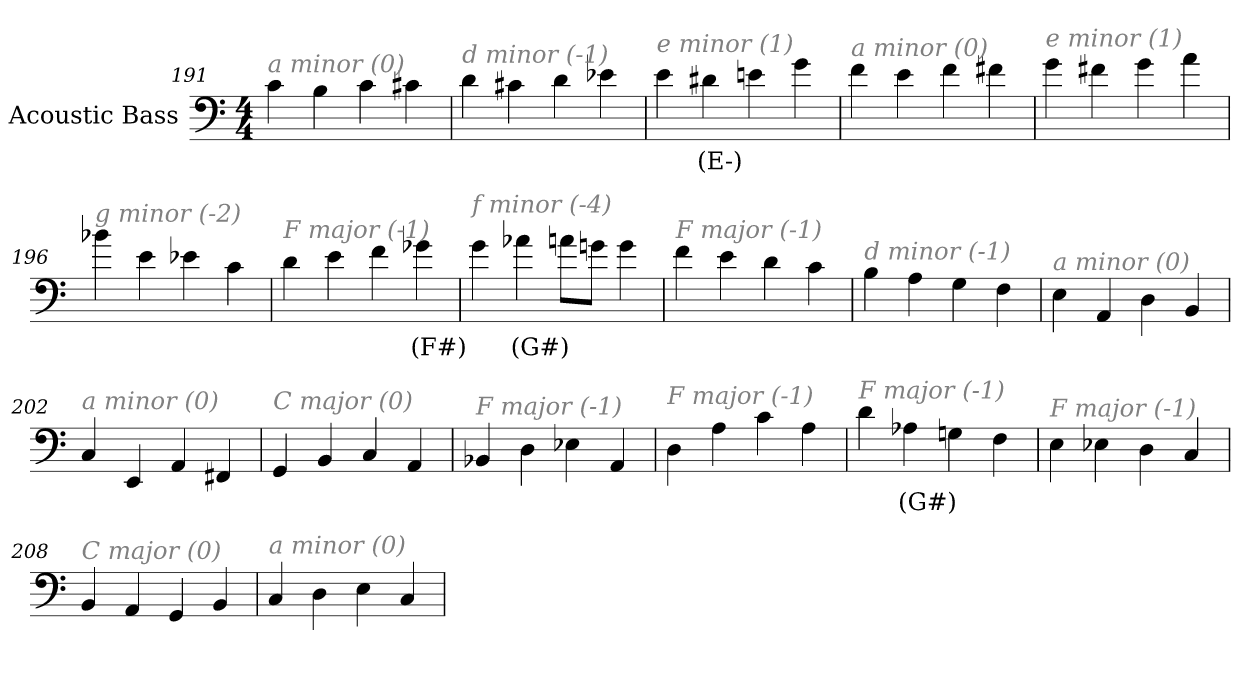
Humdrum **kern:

**kern	**text
*part1	*part1
*staff1	*staff1
*I"Acoustic Bass	*
*clefF4	*
*ITrd7c12	*
*k[]	*
*C:	*
*M4/4	*
=191	=191
!LO:TX:i:color=#808080:t=a minor (0)	!
4C	.
4BB	.
4C	.
4C#X	.
=192	=192
!LO:TX:i:color=#808080:t=d minor (-1)	!
4D	.
4C#X	.
4D	.
4E-X	.
=193	=193
!LO:TX:i:color=#808080:t=e minor (1)	!
4E	.
4D#Xi	(E-)
4En	.
4G	.
=194	=194
!LO:TX:i:color=#808080:t=a minor (0)	!
4F	.
4E	.
4F	.
4F#X	.
=195	=195
!LO:TX:i:color=#808080:t=e minor (1)	!
4G	.
4F#X	.
4G	.
4A	.
=196	=196
!LO:TX:i:color=#808080:t=g minor (-2)	!
4B-X	.
4E	.
4E-X	.
4C	.
=197	=197
!LO:TX:i:color=#808080:t=F major (-1)	!
4D	.
4E	.
4F	.
4G-Xi	(F#)
=198	=198
!LO:TX:i:color=#808080:t=f minor (-4)	!
4G	.
4A-Xi	(G#)
8AL	.
8GnJ	.
4G	.
=199	=199
!LO:TX:i:color=#808080:t=F major (-1)	!
4F	.
4E	.
4D	.
4C	.
=200	=200
!LO:TX:i:color=#808080:t=d minor (-1)	!
4BB	.
4AA	.
4GG	.
4FF	.
=201	=201
!LO:TX:i:color=#808080:t=a minor (0)	!
4EE	.
4AAA	.
4DD	.
4BBB	.
=202	=202
!LO:TX:i:color=#808080:t=a minor (0)	!
4CC	.
4EEE	.
4AAA	.
4FFF#X	.
=203	=203
!LO:TX:i:color=#808080:t=C major (0)	!
4GGG	.
4BBB	.
4CC	.
4AAA	.
=204	=204
!LO:TX:i:color=#808080:t=F major (-1)	!
4BBB-X	.
4DD	.
4EE-X	.
4AAA	.
=205	=205
!LO:TX:i:color=#808080:t=F major (-1)	!
4DD	.
4AA	.
4C	.
4AA	.
=206	=206
!LO:TX:i:color=#808080:t=F major (-1)	!
4D	.
4AA-Xi	(G#)
4GGn	.
4FF	.
=207	=207
!LO:TX:i:color=#808080:t=F major (-1)	!
4EE	.
4EE-X	.
4DD	.
4CC	.
=208	=208
!LO:TX:i:color=#808080:t=C major (0)	!
4BBB	.
4AAA	.
4GGG	.
4BBB	.
=209	=209
!LO:TX:i:color=#808080:t=a minor (0)	!
4CC	.
4DD	.
4EE	.
4CC	.
=	=
*-	*-
